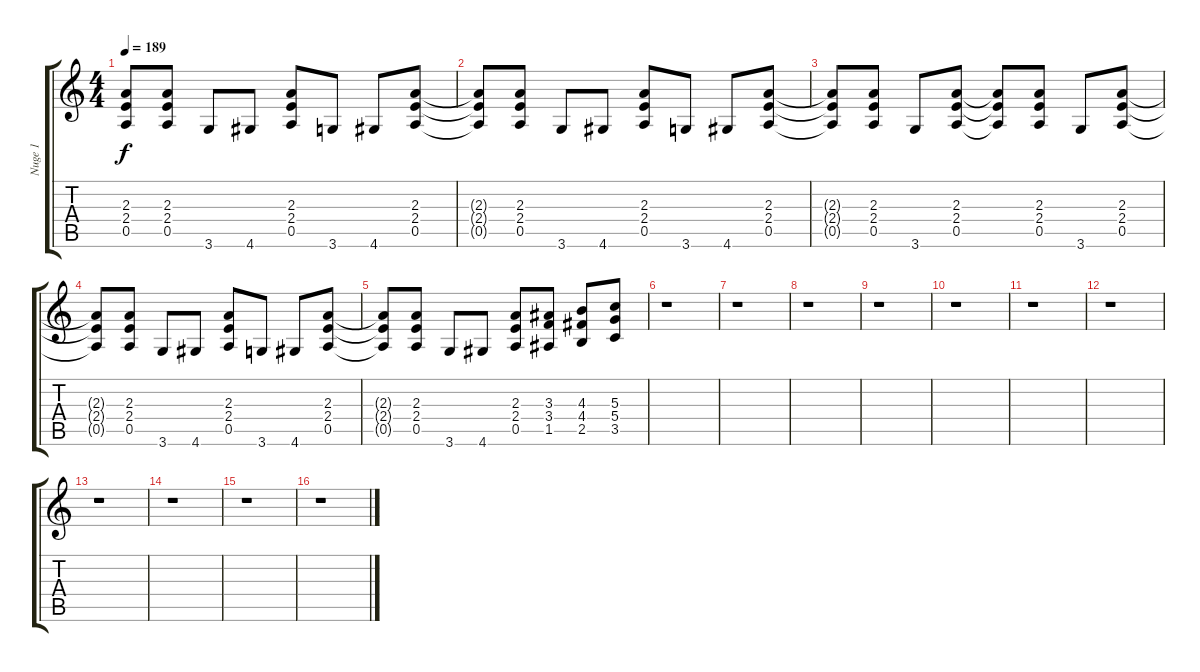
\track ("Nuge 1" "Nuge 1") {instrument overdrivenguitar}
\staff {score tabs}
\tuning (E4 B3 G3 D3 A2 E2) {hide}
\ts (4 4)
\tempo 189
\clef g2
\ks c
(2.3{t} 2.4{t} 0.5{t}).8{dy f} (2.3 2.4 0.5).8 3.6.8 4.6.8 (2.3 2.4 0.5).8 3.6.8 4.6.8 (2.3 2.4 0.5).8 |
(2.3{t} 2.4{t} 0.5{t}).8 (2.3 2.4 0.5).8 3.6.8 4.6.8 (2.3 2.4 0.5).8 3.6.8 4.6.8 (2.3 2.4 0.5).8 |
(2.3{t} 2.4{t} 0.5{t}).8 (2.3 2.4 0.5).8 3.6.8 (2.3 2.4 0.5).8 (2.3{t} 2.4{t} 0.5{t}).8 (2.3 2.4 0.5).8 3.6.8 (2.3 2.4 0.5).8 |
(2.3{t} 2.4{t} 0.5{t}).8 (2.3 2.4 0.5).8 3.6.8 4.6.8 (2.3 2.4 0.5).8 3.6.8 4.6.8 (2.3 2.4 0.5).8 |
(2.3{t} 2.4{t} 0.5{t}).8 (2.3 2.4 0.5).8 3.6.8 4.6.8 (2.3 2.4 0.5).8 (3.3 3.4 1.5).8 (4.3 4.4 2.5).8 (5.3 5.4 3.5).8 |
r.1 |
r.1 |
r.1 |
r.1 |
r.1 |
r.1 |
r.1 |
r.1 |
r.1 |
r.1 |
r.1
